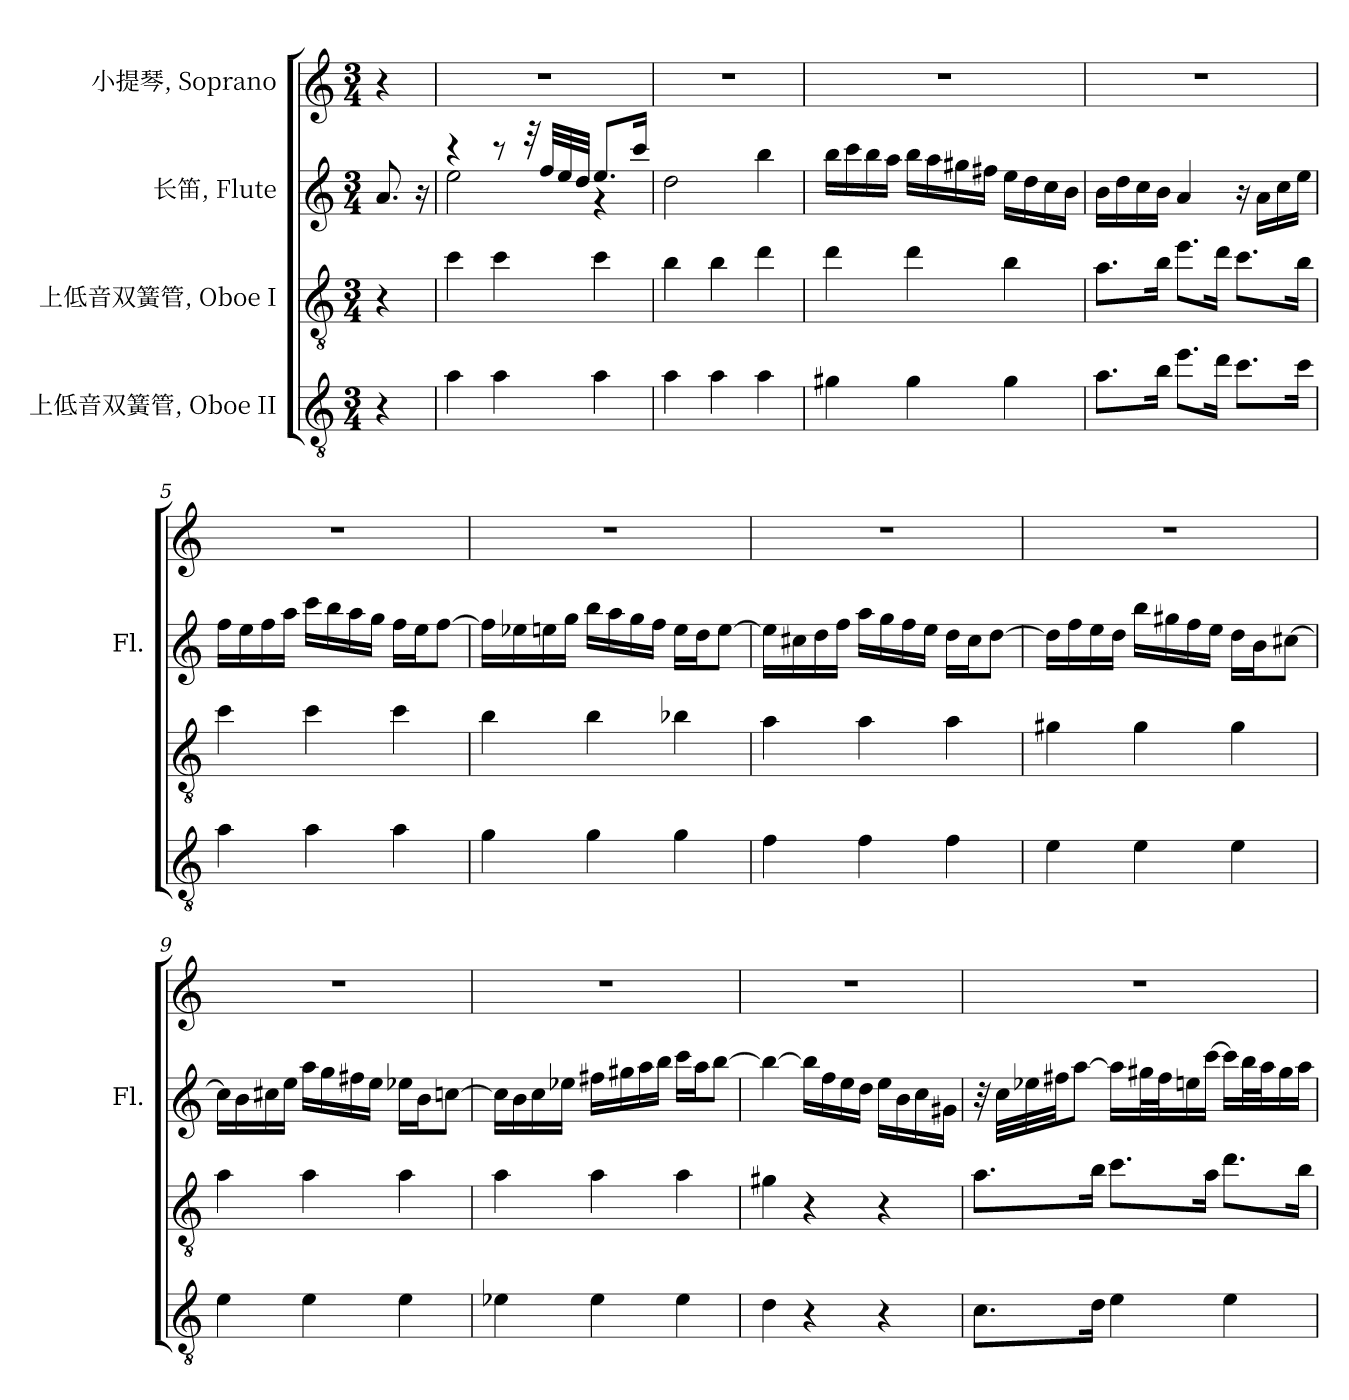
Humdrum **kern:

**kern	**kern	**kern	**kern
*part4	*part3	*part2	*part1
*staff4	*staff3	*staff2	*staff1
*I"上低音双簧管, Oboe II	*I"上低音双簧管, Oboe I	*I"长笛, Flute	*I"小提琴, Soprano
*	*	*I'Fl.	*
*clefGv2	*clefGv2	*clefG2	*clefG2
*k[]	*k[]	*k[]	*k[]
*M3/4	*M3/4	*M3/4	*M3/4
*MM74	*MM74	*MM74	*MM74
=	=	=	=
4r	4r	8.a/	4r
.	.	16r	.
=1	=1	=1	=1
*	*	*^	*
4a\	4cc\	4r	2ee\	2.r
4a\	4cc\	8r	.	.
.	.	32r	.	.
.	.	32ff/LLL	.	.
.	.	32ee/	.	.
.	.	32dd/JJJ	.	.
4a\	4cc\	8.ee/L	4r	.
.	.	16ccc/Jk	.	.
*	*	*v	*v	*
=2	=2	=2	=2
4a\	4b\	2dd\	2.r
4a\	4b\	.	.
4a\	4dd\	4bb\	.
=3	=3	=3	=3
4g#X\	4dd\	16bb\LL	2.r
.	.	16ccc\	.
.	.	16bb\	.
.	.	16aa\JJ	.
4g#\	4dd\	16bb\LL	.
.	.	16aa\	.
.	.	16gg#X\	.
.	.	16ff#X\JJ	.
4g#\	4b\	16ee\LL	.
.	.	16dd\	.
.	.	16cc\	.
.	.	16b\JJ	.
!!LO:LB:g=z
=4	=4	=4	=4
8.a\L	8.a\L	16b\LL	2.r
.	.	16dd\	.
.	.	16cc\	.
16b\Jk	16b\Jk	16b\JJ	.
8.ee\L	8.ee\L	4a/	.
16dd\Jk	16dd\Jk	.	.
8.cc\L	8.cc\L	16r	.
.	.	16a\LL	.
.	.	16cc\	.
16cc\Jk	16b\Jk	16ee\JJ	.
=5	=5	=5	=5
4a\	4cc\	16ff\LL	2.r
.	.	16ee\	.
.	.	16ff\	.
.	.	16aa\JJ	.
4a\	4cc\	16ccc\LL	.
.	.	16bb\	.
.	.	16aa\	.
.	.	16gg\JJ	.
4a\	4cc\	16ff\LL	.
.	.	16ee\J	.
.	.	[8ff\J	.
=6	=6	=6	=6
4g\	4b\	16ff\LL]	2.r
.	.	16ee-X\	.
.	.	16een\	.
.	.	16gg\JJ	.
4g\	4b\	16bb\LL	.
.	.	16aa\	.
.	.	16gg\	.
.	.	16ff\JJ	.
4g\	4b-X\	16ee\LL	.
.	.	16dd\J	.
.	.	[8ee\J	.
!!LO:LB:g=z
=7	=7	=7	=7
4f\	4a\	16ee\LL]	2.r
.	.	16cc#X\	.
.	.	16dd\	.
.	.	16ff\JJ	.
4f\	4a\	16aa\LL	.
.	.	16gg\	.
.	.	16ff\	.
.	.	16ee\JJ	.
4f\	4a\	16dd\LL	.
.	.	16cc#\J	.
.	.	[8dd\J	.
=8	=8	=8	=8
4e\	4g#X\	16dd\LL]	2.r
.	.	16ff\	.
.	.	16ee\	.
.	.	16dd\JJ	.
4e\	4g#\	16bb\LL	.
.	.	16gg#X\	.
.	.	16ff\	.
.	.	16ee\JJ	.
4e\	4g#\	16dd\LL	.
.	.	16b\J	.
.	.	[8cc#X\J	.
=9	=9	=9	=9
4e\	4a\	16cc#\LL]	2.r
.	.	16b\	.
.	.	16cc#X\	.
.	.	16ee\JJ	.
4e\	4a\	16aa\LL	.
.	.	16gg\	.
.	.	16ff#X\	.
.	.	16ee\JJ	.
4e\	4a\	16ee-X\LL	.
.	.	16b\J	.
.	.	[8ccn\J	.
!!LO:PB:g=z
=10	=10	=10	=10
4e-X\	4a\	16cc\LL]	2.r
.	.	16b\	.
.	.	16cc\	.
.	.	16ee-X\JJ	.
4e-\	4a\	16ff#X\LL	.
.	.	16gg#X\	.
.	.	16aa\	.
.	.	16bb\JJ	.
4e-\	4a\	16ccc\LL	.
.	.	16aa\J	.
.	.	[8bb\J	.
=11	=11	=11	=11
*	*	*	*MM61
4d\	4g#X\	4bb\_	2.r
4r	4r	16bb\LL]	.
.	.	16ff\	.
.	.	16ee\	.
.	.	16dd\JJ	.
4r	4r	16ee\LL	.
.	.	16b\	.
.	.	16cc\	.
.	.	16g#X\JJ	.
!!LO:LB:g=z
=12	=12	=12	=12
8.c\L	8.a\L	32r	2.r
.	.	32cc\LLL	.
.	.	32ee-X\	.
.	.	32ff#X\JJ	.
.	.	[8aa\J	.
16d\Jk	16b\Jk	.	.
4e\	8.cc\L	16aa\LL]	.
.	.	32gg#X\L	.
.	.	32ff#\J	.
.	.	16een\	.
.	16a\Jk	[16ccc\JJ	.
4e\	8.dd\L	16ccc\LL]	.
.	.	32bb\L	.
.	.	32aa\J	.
.	.	16gg#\	.
.	16b\Jk	16aa\JJ	.
=	=	=	=
*-	*-	*-	*-
